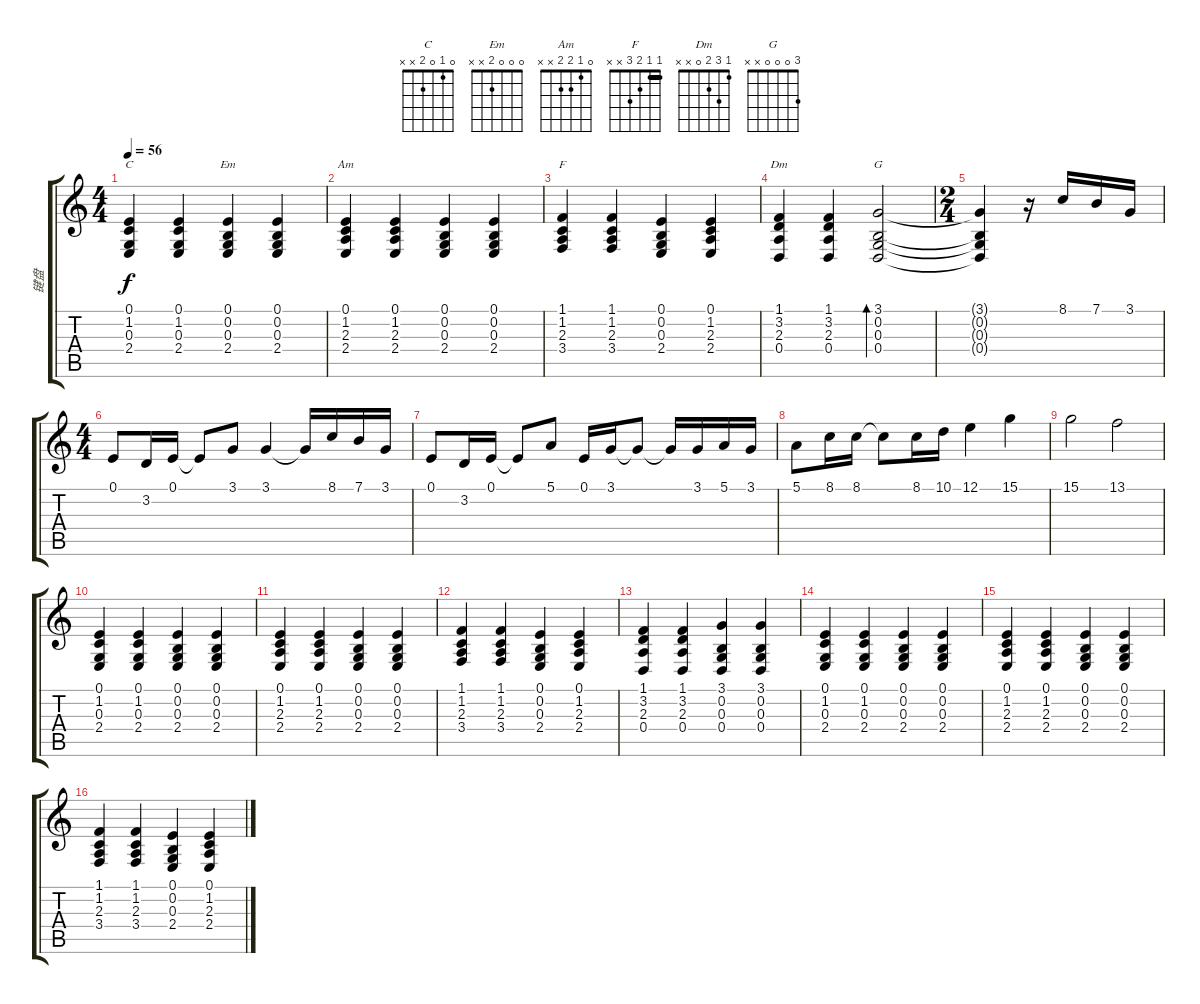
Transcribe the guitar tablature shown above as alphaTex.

\track ("键盘" "键盘") {instrument acousticgrandpiano}
\staff {score tabs}
\tuning (E4 B3 G3 D3 A2 E2) {hide}
\chord ("C" 0 1 0 2 x x)
\chord ("Em" 0 0 0 2 x x)
\chord ("Am" 0 1 2 2 x x)
\chord ("F" 1 1 2 3 x x) {barre 1}
\chord ("Dm" 1 3 2 0 x x)
\chord ("G" 3 0 0 0 x x)
\ts (4 4)
\tempo 56
\clef g2
\ks c
(0.1 1.2 0.3 2.4).4{ch "C" dy f} (0.1 1.2 0.3 2.4).4 (0.1 0.2 0.3 2.4).4{ch "Em"} (0.1 0.2 0.3 2.4).4 |
(0.1 1.2 2.3 2.4).4{ch "Am"} (0.1 1.2 2.3 2.4).4 (0.1 0.2 0.3 2.4).4 (0.1 0.2 0.3 2.4).4 |
(1.1 1.2 2.3 3.4).4{ch "F"} (1.1 1.2 2.3 3.4).4 (0.1 0.2 0.3 2.4).4 (0.1 1.2 2.3 2.4).4 |
(1.1 3.2 2.3 0.4).4{ch "Dm"} (1.1 3.2 2.3 0.4).4 (3.1 0.2 0.3 0.4).2{bd 480 ch "G"} |
\ts (2 4)
(3.1{t} 0.2{t} 0.3{t} 0.4{t}).4 r.16 8.1.16 7.1.16 3.1.16 |
\ts (4 4)
0.1.8 3.2.16 0.1.16 0.1{t}.8 3.1.8 3.1.4 3.1{t}.16 8.1.16 7.1.16 3.1.16 |
0.1.8 3.2.16 0.1.16 0.1{t}.8 5.1.8 0.1.16 3.1.16 3.1{t}.8 3.1{t}.16 3.1.16 5.1.16 3.1.16 |
5.1.8 8.1.16 8.1.16 8.1{t}.8 8.1.16 10.1.16 12.1.4 15.1.4 |
15.1.2 13.1.2 |
(0.1 1.2 0.3 2.4).4 (0.1 1.2 0.3 2.4).4 (0.1 0.2 0.3 2.4).4 (0.1 0.2 0.3 2.4).4 |
(0.1 1.2 2.3 2.4).4 (0.1 1.2 2.3 2.4).4 (0.1 0.2 0.3 2.4).4 (0.1 0.2 0.3 2.4).4 |
(1.1 1.2 2.3 3.4).4 (1.1 1.2 2.3 3.4).4 (0.1 0.2 0.3 2.4).4 (0.1 1.2 2.3 2.4).4 |
(1.1 3.2 2.3 0.4).4 (1.1 3.2 2.3 0.4).4 (3.1 0.2 0.3 0.4).4 (3.1 0.2 0.3 0.4).4 |
(0.1 1.2 0.3 2.4).4 (0.1 1.2 0.3 2.4).4 (0.1 0.2 0.3 2.4).4 (0.1 0.2 0.3 2.4).4 |
(0.1 1.2 2.3 2.4).4 (0.1 1.2 2.3 2.4).4 (0.1 0.2 0.3 2.4).4 (0.1 0.2 0.3 2.4).4 |
(1.1 1.2 2.3 3.4).4 (1.1 1.2 2.3 3.4).4 (0.1 0.2 0.3 2.4).4 (0.1 1.2 2.3 2.4).4
